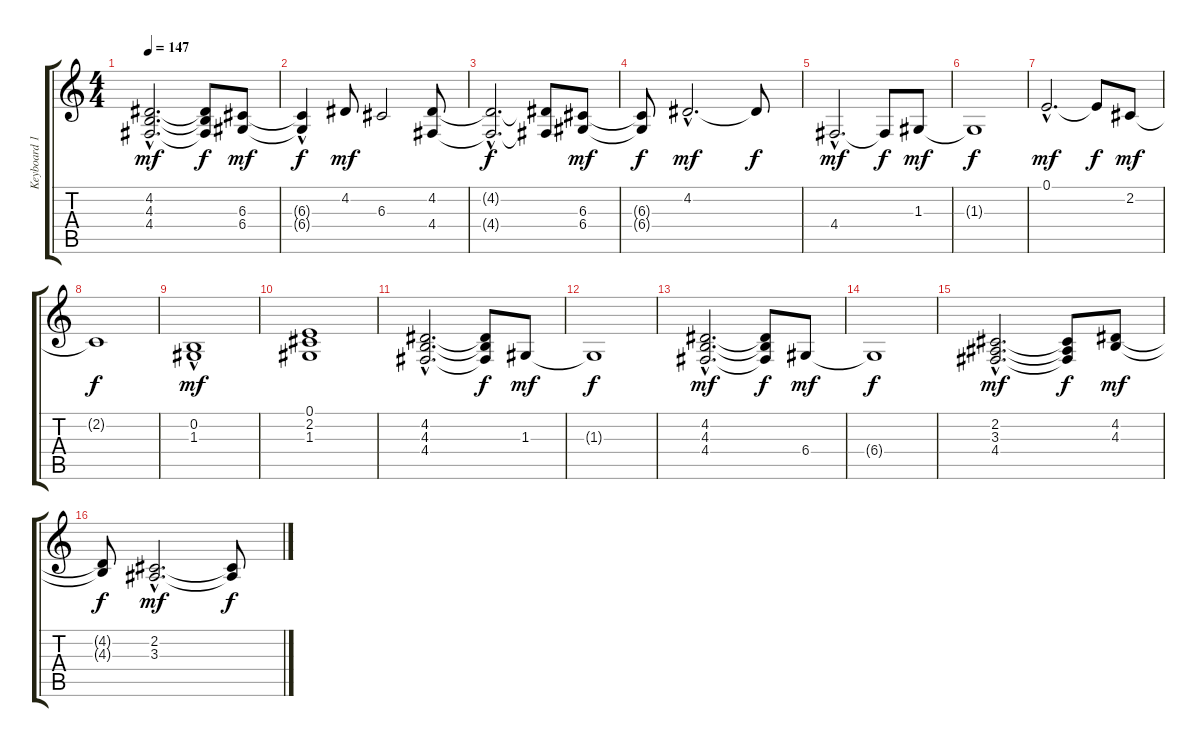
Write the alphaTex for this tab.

\track ("Keyboard 1" "Keyboard 1") {instrument synthstrings2}
\staff {score tabs}
\tuning (E4 B3 G3 D3 A2 E2) {hide}
\ts (4 4)
\tempo 147
\clef g2
\ks c
(4.2{hac} 4.3{hac} 4.4{hac}).2{d dy mf} (4.2{t} 4.3{t} 4.4{t}).8{dy f} (6.3 6.4).8{dy mf} |
(6.3{t} 6.4{hac t}).4{dy f} 4.2.8{dy mf} 6.3.2 (4.2 4.4).8 |
(4.2{hac t} 4.4{hac t}).2{d dy f} (4.2{t} 4.4{t}).8 (6.3 6.4).8{dy mf} |
(6.3{t} 6.4{t}).8{dy f} 4.2{hac}.2{d dy mf} 4.2{t}.8{dy f} |
4.4{hac}.2{d dy mf} 4.4{t}.8{dy f} 1.3.8{dy mf} |
1.3{t}.1{dy f} |
0.1{hac}.2{d dy mf} 0.1{t}.8{dy f} 2.2.8{dy mf} |
2.2{t}.1{dy f} |
(0.2 1.3{hac}).1{dy mf} |
(0.1 2.2 1.3).1 |
(4.2{hac} 4.3{hac} 4.4{hac}).2{d} (4.2{t} 4.3{t} 4.4{t}).8{dy f} 1.3.8{dy mf} |
1.3{t}.1{dy f} |
(4.2{hac} 4.3{hac} 4.4{hac}).2{d dy mf} (4.2{t} 4.3{t} 4.4{t}).8{dy f} 6.4.8{dy mf} |
6.4{t}.1{dy f} |
(2.2{hac} 3.3{hac} 4.4{hac}).2{d dy mf} (2.2{t} 3.3{t} 4.4{t}).8{dy f} (4.2 4.3).8{dy mf} |
(4.2{t} 4.3{t}).8{dy f} (2.2{hac} 3.3{hac}).2{d dy mf} (2.2{t} 3.3{t}).8{dy f}
